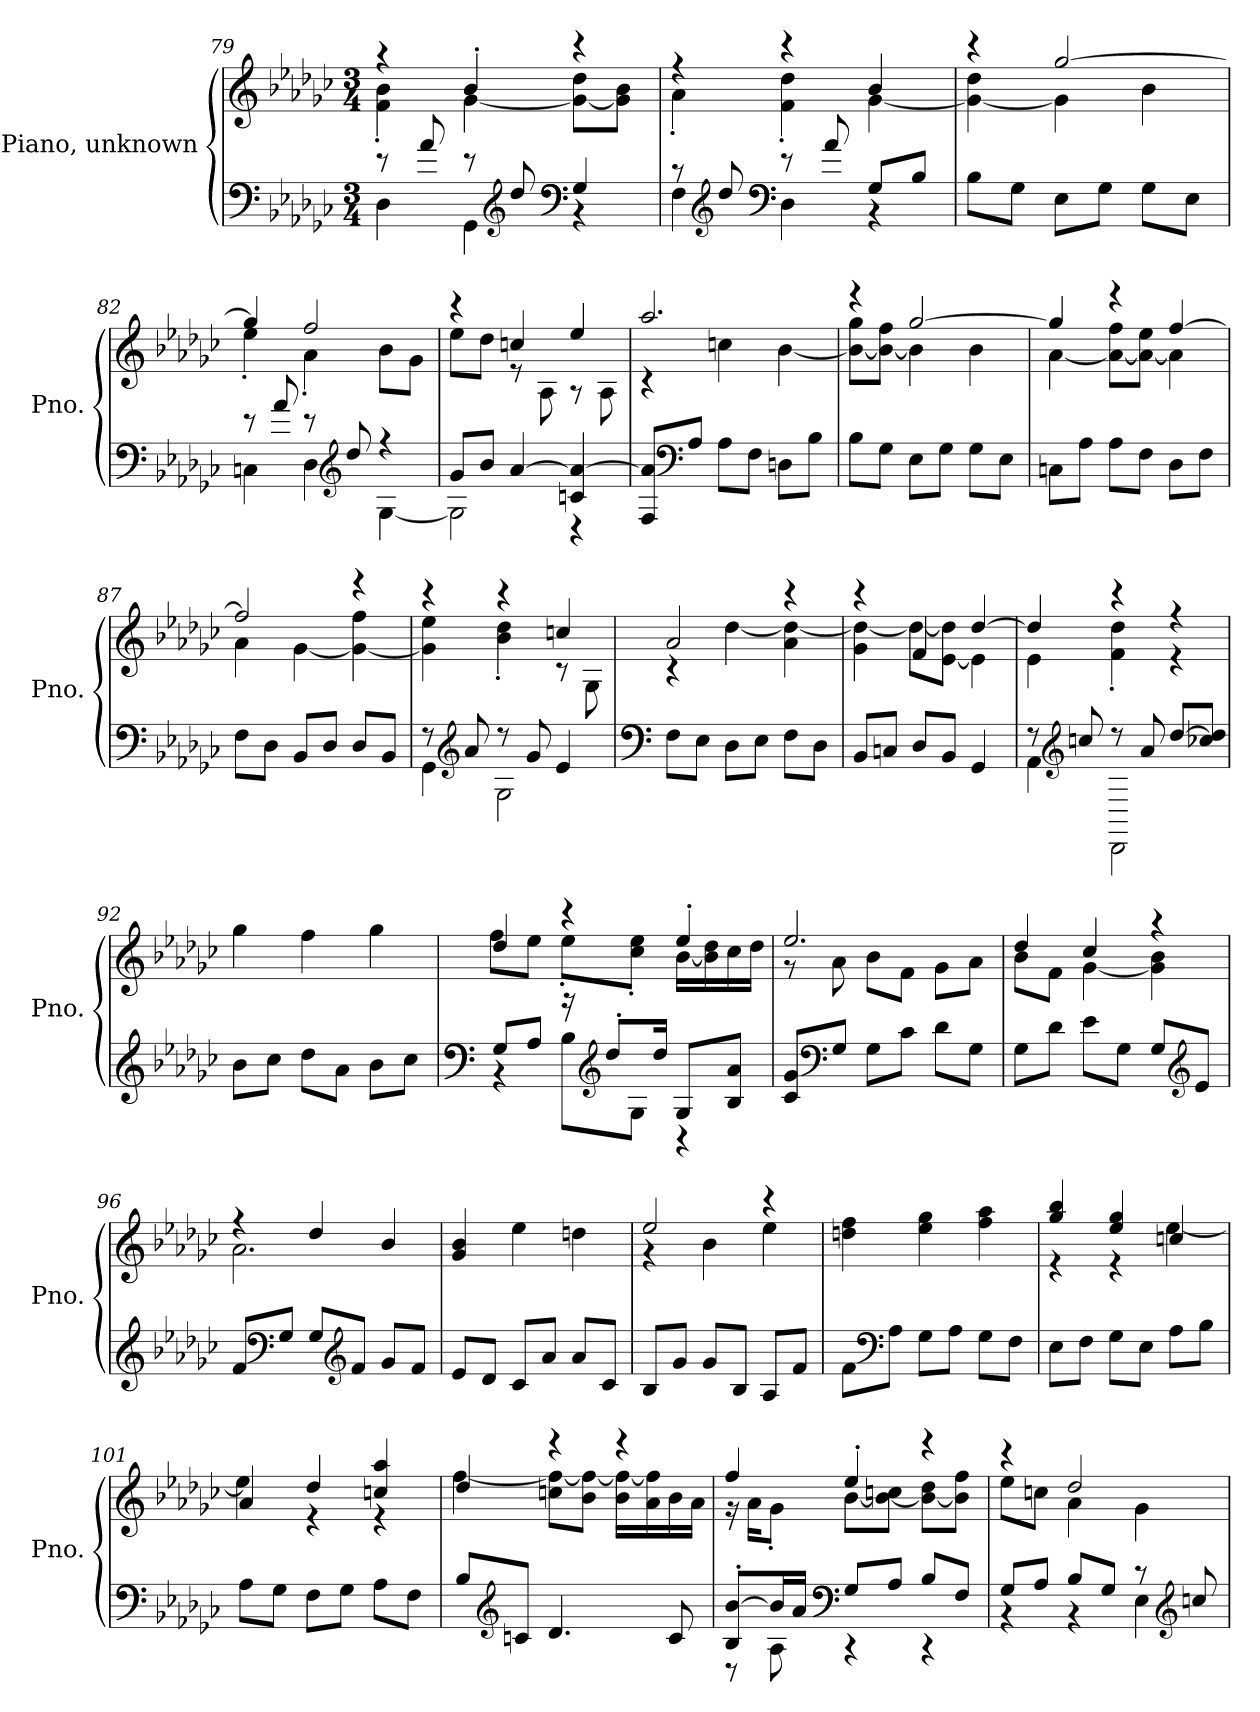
**kern	**kern
*part1	*part1
*staff2	*staff1
*I"Piano, unknown	*
*I'Pno.	*
!!LO:LB:g=z
*clefF4	*clefG2
*k[b-e-a-d-g-c-]	*k[b-e-a-d-g-c-]
*M3/4	*M3/4
=79	=79
*^	*^
8r	4D-\	4r	4f\' 4b-\'
8a-/	.	.	.
8r	4GG-\	4b-'/	[4g-\
*clefG2	*	*	*
8dd-/	.	.	.
*clefF4	*	*	*
4G-/	4r	4r	8g-\_ 8dd-\L
.	.	.	8g-\] 8b-\J
=80	=80	=80	=80
8r	4F\	4r	4a-'\
*clefG2	*	*	*
8dd-/	.	.	.
*clefF4	*	*	*
8r	4D-\	4r	4f\' 4dd-\'
8a-/	.	.	.
8G-/L	4r	4b-/	[4g-\
8B-/J	.	.	.
*v	*v	*	*
=81	=81	=81
8B-\L	4r	4g-\_ 4dd-\
8G-\J	.	.
8E-\L	[2gg-/	4g-\]
8G-\J	.	.
8G-\L	.	4b-\
8E-\J	.	.
=82	=82	=82
*^	*	*
8r	4Cn\	4gg-/]	4ee-'\
8a-/	.	.	.
8r	4D-\	2ff/	4a-'\
*clefG2	*	*	*
8dd-/	.	.	.
4r	[4G-\	.	8b-\L
.	.	.	8g-\J
!!LO:LB:g=z	!!
=83	=83	=83	=83
8g-/L	2G-\]	4r	8ee-\L
8b-/J	.	.	8dd-\J
[4a-/	.	4ccn/	8r
.	.	.	8A-\
4cn/ 4a-/_	4r	4ee-/	8r
.	.	.	8A-\
*v	*v	*	*
=84	=84	=84
8F/ 8a-/]L	2.aa-/	4r
*clefF4	*	*
8A-/J	.	.
8A-\L	.	4ccn\
8F\J	.	.
8Dn\L	.	[4b-\
8B-\J	.	.
=85	=85	=85
8B-\L	4r	8b-\_ 8gg-\L
8G-\J	.	8b-\_ 8ff\J
8E-\L	[2gg-/	4b-\]
8G-\J	.	.
8G-\L	.	4b-\
8E-\J	.	.
=86	=86	=86
8Cn\L	4gg-/]	[4a-\
8A-\J	.	.
8A-\L	4r	8a-\_ 8ff\L
8F\J	.	8a-\_ 8ee-\J
8D-\L	[4ff/	4a-\]
8F\J	.	.
=87	=87	=87
8F\L	2ff/]	4a-\
8D-\J	.	.
8BB-/L	.	[4g-\
8D-/J	.	.
8D-/L	4r	4g-\_ 4ff\
8BB-/J	.	.
!!LO:LB:g=z	!!
=88	=88	=88
*^	*	*
8r	4GG-\	4r	4g-\] 4ee-\
*clefG2	*	*	*
8a-/	.	.	.
8r	2G-\	4r	4b-\' 4dd-\'
8g-/	.	.	.
4e-/	.	4ccn/	8r
.	.	.	8G-\
*v	*v	*	*
=89	=89	=89
*clefF4	*	*
8F\L	2a-/	4r
8E-\J	.	.
8D-\L	.	[4dd-\
8E-\J	.	.
8F\L	4r	4a-\ 4dd-\_
8D-\J	.	.
=90	=90	=90
8BB-/L	4r	4g-\ 4dd-\_
8Cn/J	.	.
8D-/L	4f/	8dd-\L_
8BB-/J	.	[8e-\ 8dd-\]J
4GG-/	[4dd-/	4e-\]
=91	=91	=91
*^	*	*
8r	4AA-\	4dd-/]	4e-\
*clefG2	*	*	*
8ccn/	.	.	.
8r	2DD-\	4r	4f\' 4dd-\'
8a-/	.	.	.
[8dd-/L	.	4r	4r
8cc-X/ 8dd-/]J	.	.	.
*v	*v	*	*
*	*v	*v
!!LO:LB:g=z
=92	=92
8b-\L	4gg-\
8cc-\J	.
8dd-\L	4ff\
8a-\J	.
8b-\L	4gg-\
8cc-\J	.
=93	=93
*clefF4	*
*^	*^
8G-/L	4r	4dd-/	8ff\L
8A-/J	.	.	8ee-\J
16r	8B-\L	4r	8ee-'\L
*clefG2	*	*	*
8dd-'/L	.	.	.
.	8G-\J	.	8cc-\' 8ee-\'J
16dd-/Jk	.	.	.
8G-/L	4r	4ee-'/	[16b-\LL
.	.	.	16b-\] 16dd-\
8B-/ 8a-/J	.	.	16cc-\
.	.	.	16dd-\JJ
*v	*v	*	*
=94	=94	=94
8c-/ 8g-/L	2.ee-/	8r
*clefF4	*	*
8G-/J	.	8a-\
8G-\L	.	8b-\L
8c-\J	.	8f\J
8d-\L	.	8g-\L
8G-\J	.	8a-\J
=95	=95	=95
8G-\L	4dd-/	8b-\L
8d-\J	.	8f\J
8e-\L	4cc-/	[4g-\
8G-\J	.	.
8G-/L	4r	4g-\] 4b-\
*clefG2	*	*
8e-/J	.	.
!!LO:PB:g=z	!!
=96	=96	=96
8f/L	4r	2.a-\
*clefF4	*	*
8G-/J	.	.
8G-/L	4dd-/	.
*clefG2	*	*
8f/J	.	.
8g-/L	4b-/	.
8f/J	.	.
*	*v	*v
=97	=97
8e-/L	4g-/ 4b-/
8d-/J	.
8c-/L	4ee-\
8a-/J	.
8a-/L	4ddn\
8c-/J	.
=98	=98
*	*^
8B-/L	2ee-/	4r
8g-/J	.	.
8g-/L	.	4b-\
8B-/J	.	.
8A-/L	4r	4ee-\
8f/J	.	.
*	*v	*v
=99	=99
8f\L	4ddn\ 4ff\
*clefF4	*
8A-\J	.
8G-\L	4ee-\ 4gg-\
8A-\J	.
8G-\L	4ff\ 4aa-\
8F\J	.
=100	=100
*	*^
8E-\L	4gg-/ 4bb-/	4r
8F\J	.	.
8G-\L	4ee-/ 4gg-/	4r
8E-\J	.	.
8A-\L	4ccn/	[4ee-\
8B-\J	.	.
!!LO:LB:g=z	!!
=101	=101	=101
8A-\L	4a-/	4ee-\]
8G-\J	.	.
8F\L	4dd-/	4r
8G-\J	.	.
8A-\L	4ccn/ 4aa-/	4r
8F\J	.	.
=102	=102	=102
8B-/L	4dd-/	[4ff\
*clefG2	*	*
8cn/J	.	.
4.d-/	4r	8ccn\ 8ff\_L
.	.	8b-\ 8ff\_J
.	4r	16b-\ 16ff\_LL
.	.	16a-\ 16ff\]
8c/	.	16b-\
.	.	16a-\JJ
=103	=103	=103
*^	*	*
8B-/' [8b-/'L	8r	4ff/	16r
.	.	.	16a-\KL
16b-/L]	8A-\	.	8g-'\J
16a-/JJ	.	.	.
*clefF4	*	*	*
8G-/L	4r	4ee-'/	[8b-\L
8A-/J	.	.	8b-\_ 8ccn\J
8B-/L	4r	4r	8b-\_ 8dd-\L
8F/J	.	.	8b-\] 8ff\J
=104	=104	=104	=104
8G-/L	4r	4r	8ee-\L
8A-/J	.	.	8ccn\J
8B-/L	4r	2dd-/	4a-\
8G-/J	.	.	.
8r	4E-\	.	4g-\
*clefG2	*	*	*
8ccn/	.	.	.
*v	*v	*	*
*	*v	*v
=	=
*-	*-
